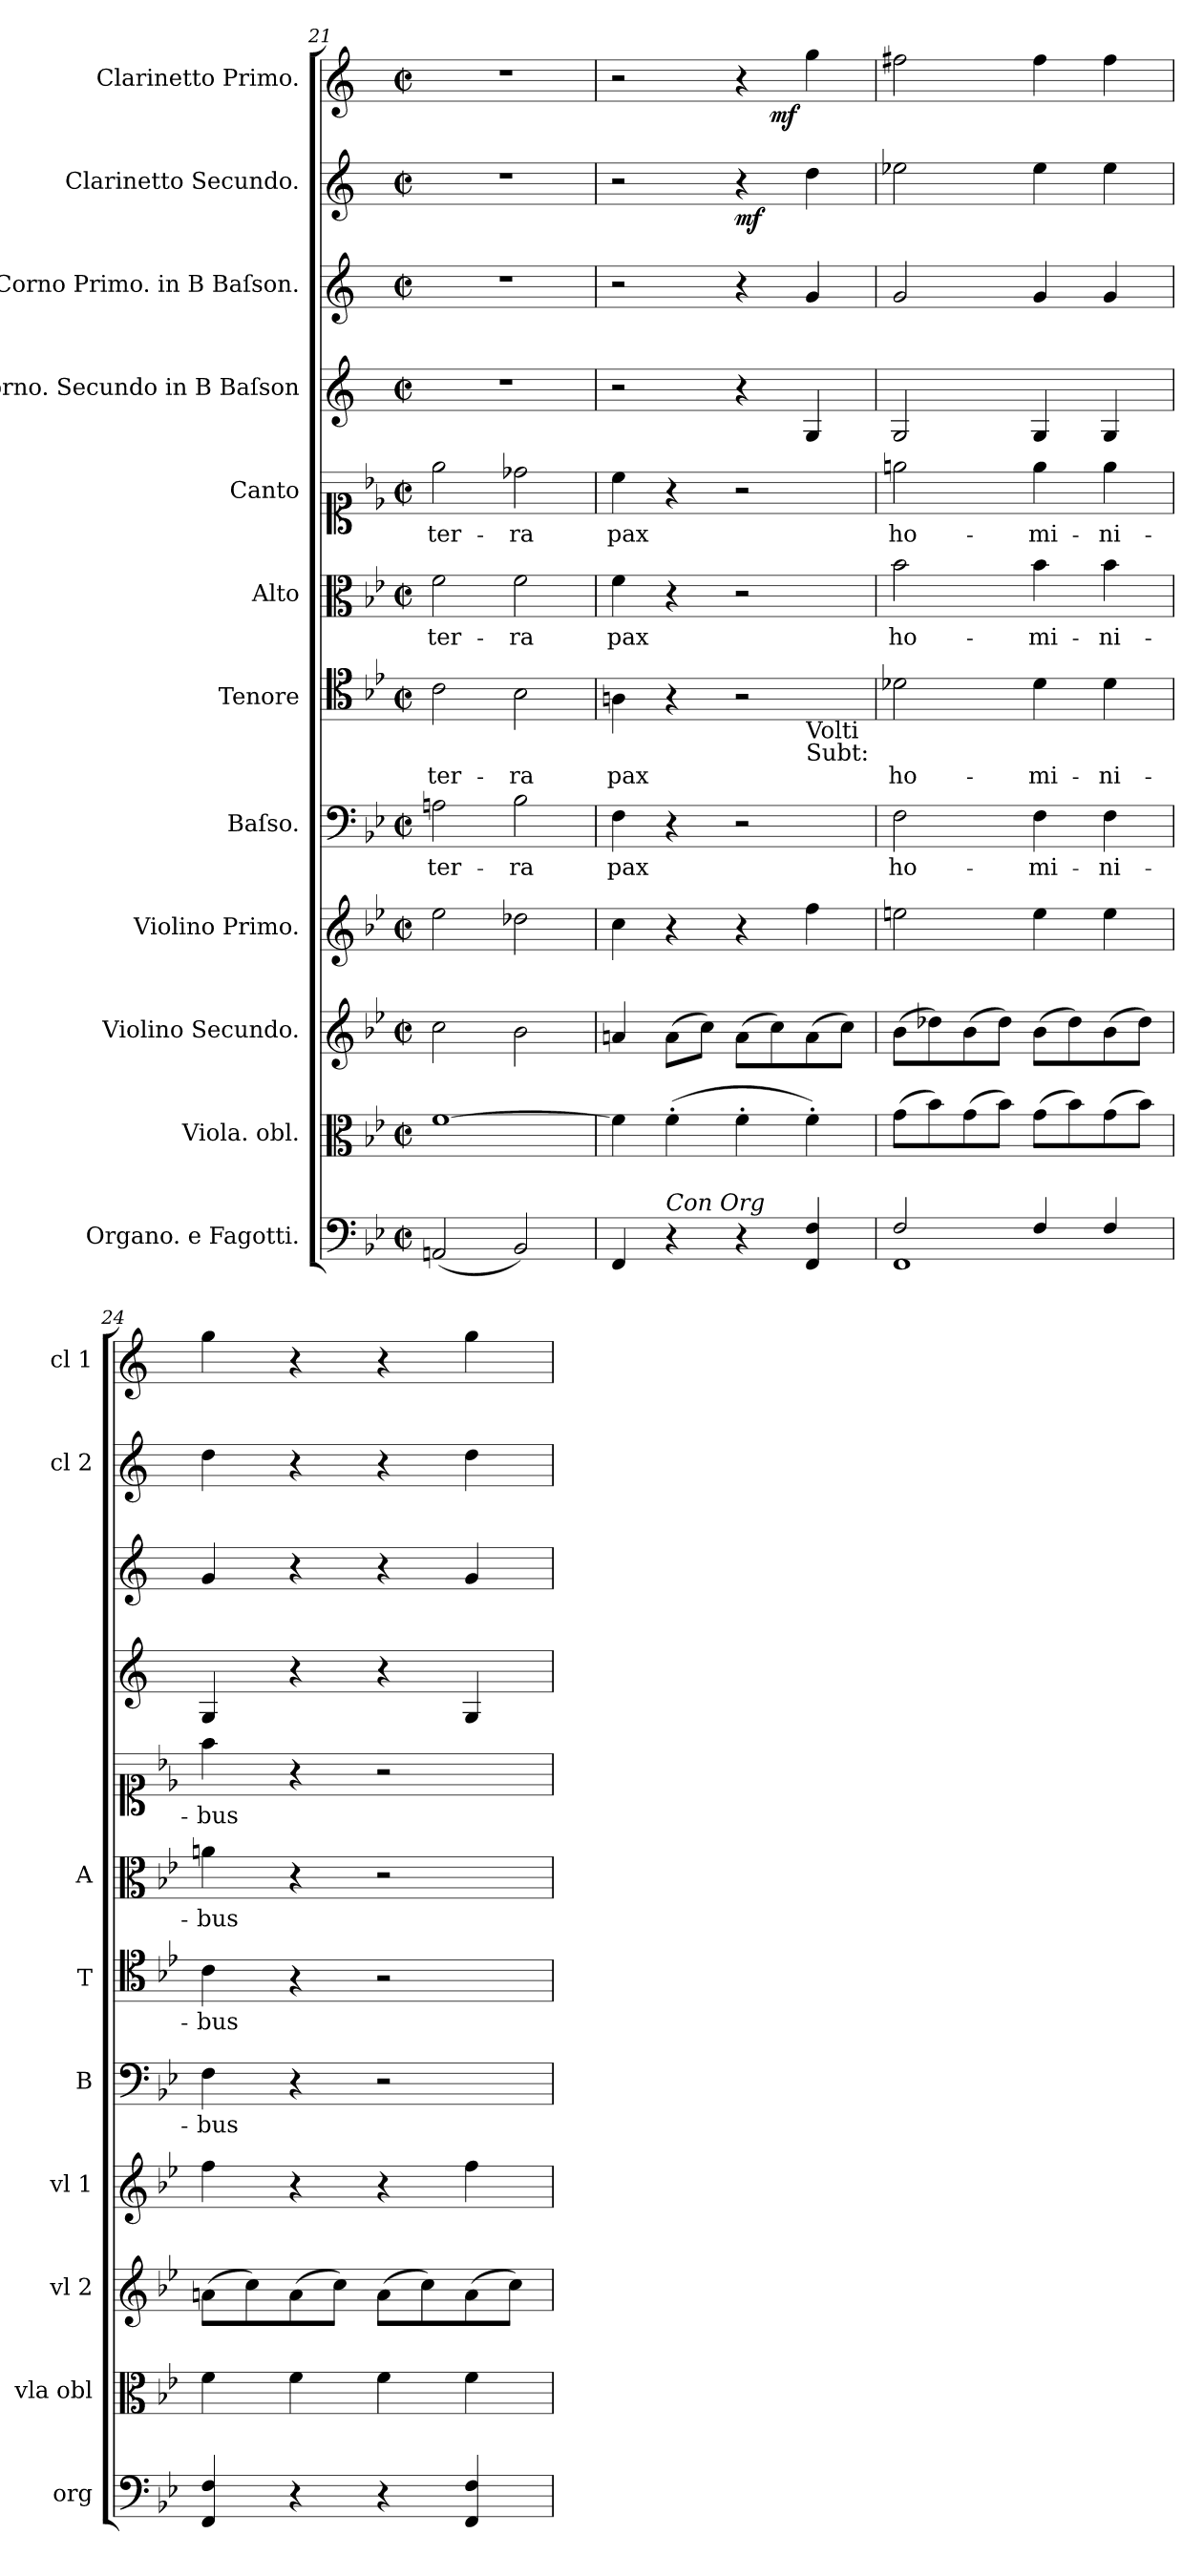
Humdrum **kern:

**kern	**dynam	**kern	**dynam	**kern	**dynam	**kern	**dynam	**kern	**text	**kern	**text	**kern	**text	**kern	**text	**dynam	**kern	**dynam	**kern	**dynam	**kern	**dynam	**kern	**dynam
*part12	*part12	*part11	*part11	*part10	*part10	*part9	*part9	*part8	*part8	*part7	*part7	*part6	*part6	*part5	*part5	*part5	*part4	*part4	*part3	*part3	*part2	*part2	*part1	*part1
*staff12	*staff12	*staff11	*staff11	*staff10	*staff10	*staff9	*staff9	*staff8	*staff8	*staff7	*staff7	*staff6	*staff6	*staff5	*staff5	*staff5	*staff4	*staff4	*staff3	*staff3	*staff2	*staff2	*staff1	*staff1
*I"Organo. e Fagotti.	*	*I"Viola. obl.	*	*I"Violino Secundo.	*	*I"Violino Primo.	*	*I"Baſso.	*	*I"Tenore	*	*I"Alto	*	*I"Canto	*	*	*I"Corno. Secundo in B Baſson	*	*I"Corno Primo. in B Baſson.	*	*I"Clarinetto Secundo.	*	*I"Clarinetto Primo.	*
*I'org	*	*I'vla obl	*	*I'vl 2	*	*I'vl 1	*	*I'B	*	*I'T	*	*I'A	*	*	*	*	*	*	*	*	*I'cl 2	*	*I'cl 1	*
*clefF4	*	*clefC3	*	*clefG2	*	*clefG2	*	*clefF4	*	*clefC4	*	*clefC3	*	*clefC1	*	*	*clefG2	*	*clefG2	*	*clefG2	*	*clefG2	*
*	*	*	*	*	*	*	*	*	*	*	*	*	*	*	*	*	*ITrd1c2	*	*ITrd1c2	*	*ITrd1c2	*	*ITrd1c2	*
*k[b-e-]	*	*k[b-e-]	*	*k[b-e-]	*	*k[b-e-]	*	*k[b-e-]	*	*k[b-e-]	*	*k[b-e-]	*	*k[b-e-]	*	*	*k[b-e-]	*	*k[b-e-]	*	*k[b-e-]	*	*k[b-e-]	*
*	*	*B-:	*	*B-:	*	*B-:	*	*B-:	*	*B-:	*	*B-:	*	*B-:	*	*	*B-:	*	*B-:	*	*B-:	*	*B-:	*
*M2/2	*	*M2/2	*	*M2/2	*	*M2/2	*	*M2/2	*	*M2/2	*	*M2/2	*	*M2/2	*	*	*M2/2	*	*M2/2	*	*M2/2	*	*M2/2	*
*met(c|)	*	*met(c|)	*	*met(c|)	*	*met(c|)	*	*met(c|)	*	*met(c|)	*	*met(c|)	*	*met(c|)	*	*	*met(c|)	*	*met(c|)	*	*met(c|)	*	*met(c|)	*
=21	=21	=21	=21	=21	=21	=21	=21	=21	=21	=21	=21	=21	=21	=21	=21	=21	=21	=21	=21	=21	=21	=21	=21	=21
!	!	!	!	!	!	!	!	!	!LO:LY:i	!	!LO:LY:i	!	!LO:LY:i	!	!	!	!	!	!	!	!	!	!	!
(2AAn/	.	[1f	.	2cc\	.	2ee-\	.	2An\	ter-	2c\	ter-	2f\	ter-	2ee-\	ter-	.	1r	.	1r	.	1r	.	1r	.
!	!	!	!	!	!	!	!	!	!LO:LY:i	!	!LO:LY:i	!	!LO:LY:i	!	!	!	!	!	!	!	!	!	!	!
2BB-/)	.	.	.	2b-\	.	2dd-X\	.	2B-\	-ra	2B-\	-ra	2f\	-ra	2dd-X\	-ra	.	.	.	.	.	.	.	.	.
=22	=22	=22	=22	=22	=22	=22	=22	=22	=22	=22	=22	=22	=22	=22	=22	=22	=22	=22	=22	=22	=22	=22	=22	=22
*	*	*	*	*	*	*	*	*	*	*^	*	*	*	*	*	*	*	*	*	*	*	*	*^	*
4FF/	.	4f\]	m fort&colon;	4an/	.	4cc\	.	4F\	pax	4An\	2.ryy	pax	4f\	pax	4cc\	pax	.	2r	.	2r	.	2r	.	2r	2ryy	.
!LO:TX:a:i:t=Con Org	!	!	!	!	!	!	!	!	!	!	!	!	!	!	!	!	!	!	!	!	!	!	!	!	!	!
4r	mezzo fort	(4f'\	.	(8a\L	.	4r	mez forto	4r	.	4r	.	.	4r	.	4r	.	.	.	.	.	.	.	.	.	.	.
.	.	.	.	8cc\J)	.	.	.	.	.	.	.	.	.	.	.	.	.	.	.	.	.	.	.	.	.	.
4r	.	4f'\	.	(8a\L	.	4r	.	2r	.	2r	.	.	2r	.	2r	.	.	4r	.	4r	.	4r	mf	4r	8ryy	.
.	.	.	.	8cc\)	.	.	.	.	.	.	.	.	.	.	.	.	.	.	.	.	.	.	.	.	4.ryy	mf
!	!	!	!	!	!	!	!	!	!	!	!LO:TX:b:t=Volti\nSubt&colon;	!	!	!	!	!	!	!	!	!	!	!	!	!	!	!
!	!	!	!	!	!	!	!	!	!	!	!	!	!	!	!	!	!	!	!LO:DY:a	!	!	!	!	!	!	!
4FF/ 4F/	.	4f'\)	.	(8a\	.	4ff\	.	.	.	.	4ryy	.	.	.	.	.	.	4F/	piano	4f/	pia	4cc\	.	4ff\	.	.
.	.	.	.	8cc\J)	m fort	.	.	.	.	.	.	.	.	.	.	.	.	.	.	.	.	.	.	.	.	.
=23	=23	=23	=23	=23	=23	=23	=23	=23	=23	=23	=23	=23	=23	=23	=23	=23	=23	=23	=23	=23	=23	=23	=23	=23	=23	=23
*^	*	*	*	*	*	*	*	*	*	*	*	*	*	*	*	*	*	*	*	*	*	*	*	*	*	*
!	!	!	!	!	!	!	!	!	!	!	!	!	!	!	!	!	!	!LO:DY:a	!	!	!	!	!	!	!	!	!
*	*	*	*	*	*	*	*	*	*	*	*v	*v	*	*	*	*	*	*	*	*	*	*	*	*	*v	*v	*
2F/	1FF	.	(8g\L	.	(8b-\L	.	2een\	.	2F\	ho-	2d-X\	ho-	2b-\	ho-	2een\	ho-	mezz&colon; forte	2F/	.	2f/	.	2dd-X\	.	2een\	.
.	.	.	8b-\)	.	8dd-X\)	.	.	.	.	.	.	.	.	.	.	.	.	.	.	.	.	.	.	.	.
.	.	.	(8g\	.	(8b-\	.	.	.	.	.	.	.	.	.	.	.	.	.	.	.	.	.	.	.	.
.	.	.	8b-\J)	.	8dd-\J)	.	.	.	.	.	.	.	.	.	.	.	.	.	.	.	.	.	.	.	.
4F/	.	.	(8g\L	.	(8b-\L	.	4ee\	.	4F\	-mi-	4d-\	-mi-	4b-\	-mi-	4ee\	-mi-	.	4F/	.	4f/	.	4dd-\	.	4ee\	.
.	.	.	8b-\)	.	8dd-\)	.	.	.	.	.	.	.	.	.	.	.	.	.	.	.	.	.	.	.	.
4F/	.	.	(8g\	.	(8b-\	.	4ee\	.	4F\	-ni-	4d-\	-ni-	4b-\	-ni-	4ee\	-ni-	.	4F/	.	4f/	.	4dd-\	.	4ee\	.
.	.	.	8b-\J)	.	8dd-\J)	.	.	.	.	.	.	.	.	.	.	.	.	.	.	.	.	.	.	.	.
*v	*v	*	*	*	*	*	*	*	*	*	*	*	*	*	*	*	*	*	*	*	*	*	*	*	*
=24	=24	=24	=24	=24	=24	=24	=24	=24	=24	=24	=24	=24	=24	=24	=24	=24	=24	=24	=24	=24	=24	=24	=24	=24
4FF/ 4F/	.	4f\	pia	(8an\L	pia	4ff\	.	4F\	-bus	4c\	-bus	4an\	-bus	4ff\	-bus	.	4F/	.	4f/	.	4cc\	.	4ff\	.
.	.	.	.	8cc\)	.	.	.	.	.	.	.	.	.	.	.	.	.	.	.	.	.	.	.	.
4r	.	4f\	.	(8a\	.	4r	.	4r	.	4r	.	4r	.	4r	.	.	4r	.	4r	.	4r	.	4r	.
.	.	.	.	8cc\J)	.	.	.	.	.	.	.	.	.	.	.	.	.	.	.	.	.	.	.	.
4r	.	4f\	.	(8a\L	.	4r	.	2r	.	2r	.	2r	.	2r	.	.	4r	.	4r	.	4r	.	4r	.
.	.	.	.	8cc\)	.	.	.	.	.	.	.	.	.	.	.	.	.	.	.	.	.	.	.	.
4FF/ 4F/	.	4f\	.	(8a\	.	4ff\	.	.	.	.	.	.	.	.	.	.	4F/	.	4f/	.	4cc\	.	4ff\	.
.	.	.	.	8cc\J)	.	.	.	.	.	.	.	.	.	.	.	.	.	.	.	.	.	.	.	.
=	=	=	=	=	=	=	=	=	=	=	=	=	=	=	=	=	=	=	=	=	=	=	=	=
*-	*-	*-	*-	*-	*-	*-	*-	*-	*-	*-	*-	*-	*-	*-	*-	*-	*-	*-	*-	*-	*-	*-	*-	*-
